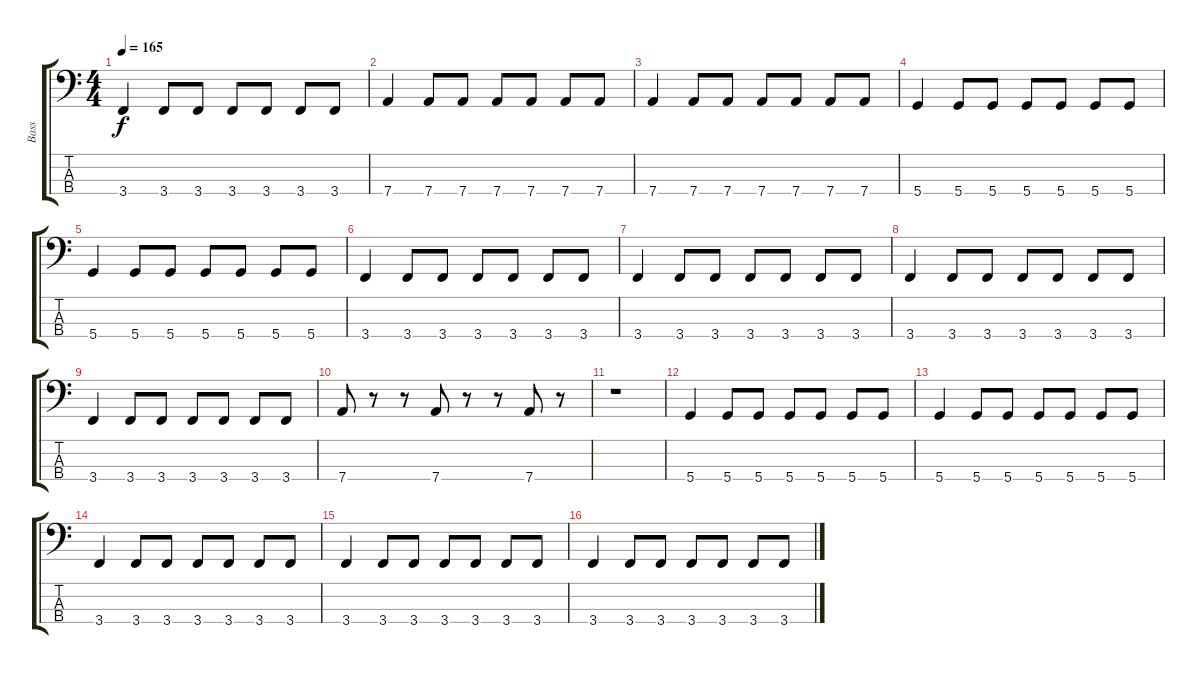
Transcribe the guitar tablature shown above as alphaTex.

\track ("Bass" "Bass") {instrument electricbassfinger}
\staff {score tabs}
\tuning (G2 D2 A1 D1) {hide}
\ts (4 4)
\tempo 165
\clef f4
\ks c
3.4.4{dy f} 3.4.8 3.4.8 3.4.8 3.4.8 3.4.8 3.4.8 |
7.4.4 7.4.8 7.4.8 7.4.8 7.4.8 7.4.8 7.4.8 |
7.4.4 7.4.8 7.4.8 7.4.8 7.4.8 7.4.8 7.4.8 |
5.4.4 5.4.8 5.4.8 5.4.8 5.4.8 5.4.8 5.4.8 |
5.4.4 5.4.8 5.4.8 5.4.8 5.4.8 5.4.8 5.4.8 |
3.4.4 3.4.8 3.4.8 3.4.8 3.4.8 3.4.8 3.4.8 |
3.4.4 3.4.8 3.4.8 3.4.8 3.4.8 3.4.8 3.4.8 |
3.4.4 3.4.8 3.4.8 3.4.8 3.4.8 3.4.8 3.4.8 |
3.4.4 3.4.8 3.4.8 3.4.8 3.4.8 3.4.8 3.4.8 |
7.4.8 r.8 r.8 7.4.8 r.8 r.8 7.4.8 r.8 |
r.1 |
5.4.4 5.4.8 5.4.8 5.4.8 5.4.8 5.4.8 5.4.8 |
5.4.4 5.4.8 5.4.8 5.4.8 5.4.8 5.4.8 5.4.8 |
3.4.4 3.4.8 3.4.8 3.4.8 3.4.8 3.4.8 3.4.8 |
3.4.4 3.4.8 3.4.8 3.4.8 3.4.8 3.4.8 3.4.8 |
3.4.4 3.4.8 3.4.8 3.4.8 3.4.8 3.4.8 3.4.8
